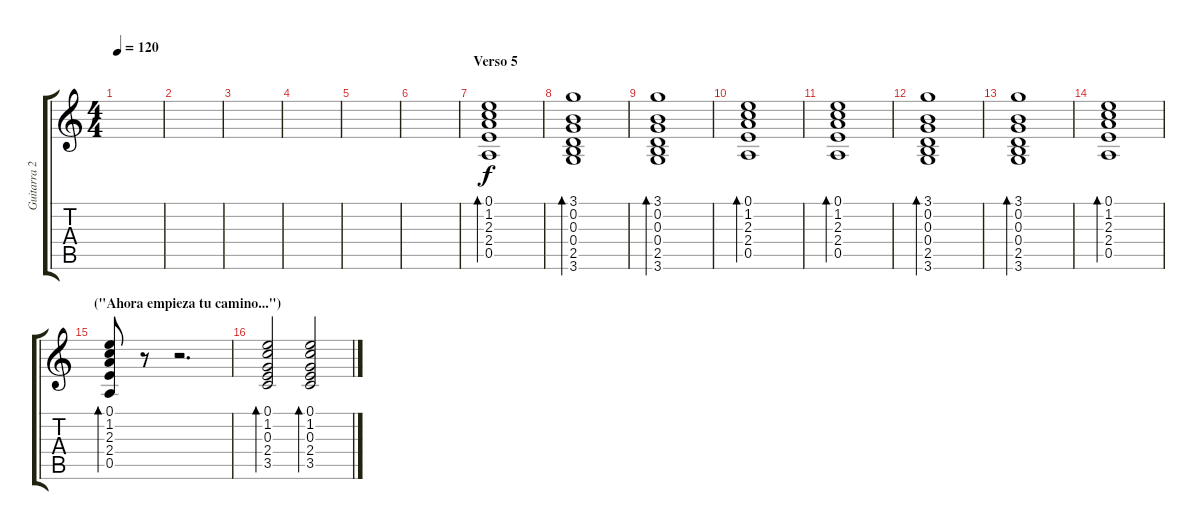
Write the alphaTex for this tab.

\track ("Guitarra 2" "Guitarra 2") {instrument acousticguitarsteel}
\staff {score tabs}
\tuning (E4 B3 G3 D3 A2 E2) {hide}
\ts (4 4)
\tempo 120
\clef g2
\ks c
|
|
|
|
|
|
\section ("" "Verso 5")
(0.1 1.2 2.3 2.4 0.5).1{bd 120 volume 8 instrument acousticguitarsteel} |
(3.1 0.2 0.3 0.4 2.5 3.6).1{bd 120} |
(3.1 0.2 0.3 0.4 2.5 3.6).1{bd 120} |
(0.1 1.2 2.3 2.4 0.5).1{bd 120} |
(0.1 1.2 2.3 2.4 0.5).1{bd 120} |
(3.1 0.2 0.3 0.4 2.5 3.6).1{bd 120} |
(3.1 0.2 0.3 0.4 2.5 3.6).1{bd 120} |
(0.1 1.2 2.3 2.4 0.5).1{bd 120} |
\section ("" "(\"Ahora empieza tu camino...\")")
(0.1 1.2 2.3 2.4 0.5).8{bd 120} r.8 r.2{d} |
(0.1 1.2 0.3 2.4 3.5).2{bd 60 volume 5 instrument acousticguitarsteel} (0.1 1.2 0.3 2.4 3.5).2{bd 60}
